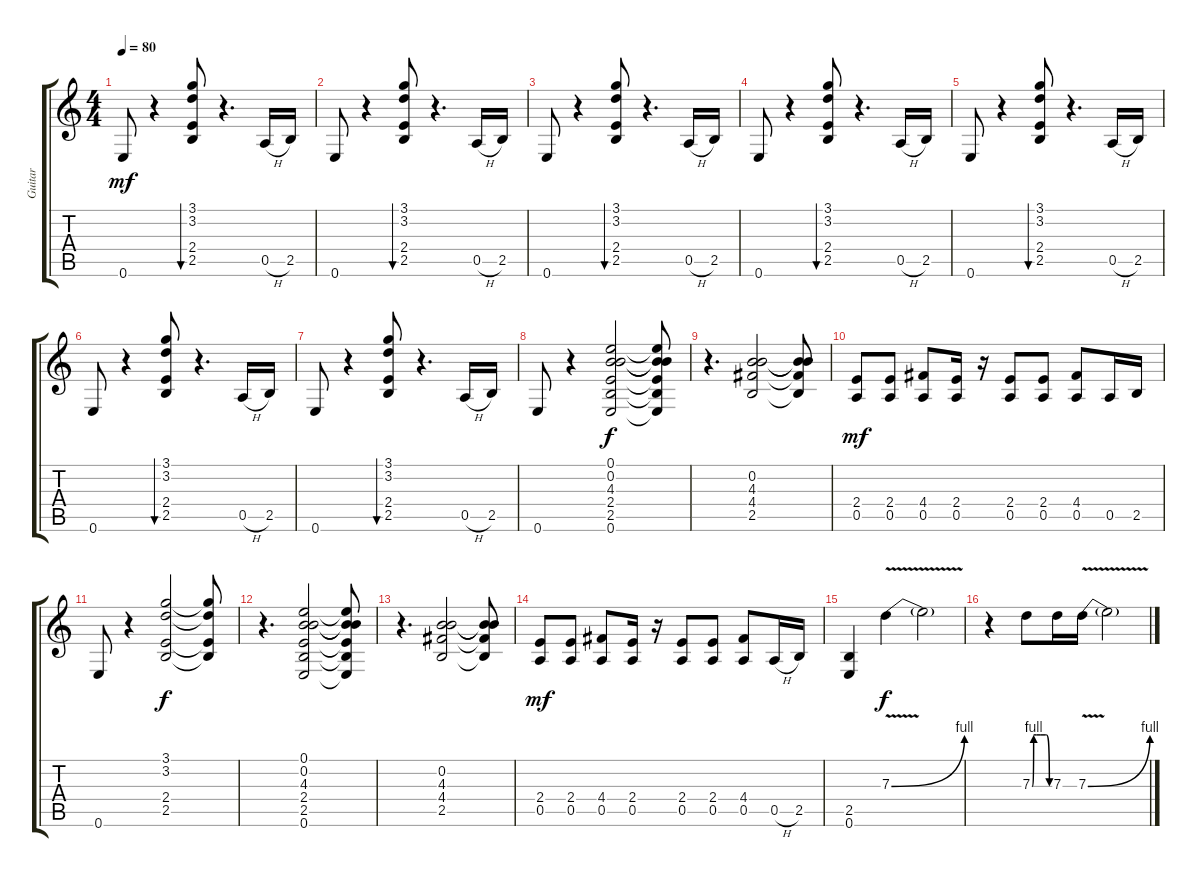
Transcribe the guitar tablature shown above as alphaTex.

\track ("Guitar" "Guitar") {instrument overdrivenguitar}
\staff {score tabs}
\tuning (E4 B3 G3 D3 A2 E2) {hide}
\ts (4 4)
\tempo 80
\clef g2
\ks c
0.6.8{dy mf} r.4 (3.1 3.2 2.4 2.5).8{bu 60} r.4{d} 0.5{h}.16 2.5.16 |
0.6.8 r.4 (3.1 3.2 2.4 2.5).8{bu 60} r.4{d} 0.5{h}.16 2.5.16 |
0.6.8 r.4 (3.1 3.2 2.4 2.5).8{bu 60} r.4{d} 0.5{h}.16 2.5.16 |
0.6.8 r.4 (3.1 3.2 2.4 2.5).8{bu 60} r.4{d} 0.5{h}.16 2.5.16 |
0.6.8 r.4 (3.1 3.2 2.4 2.5).8{bu 60} r.4{d} 0.5{h}.16 2.5.16 |
0.6.8 r.4 (3.1 3.2 2.4 2.5).8{bu 60} r.4{d} 0.5{h}.16 2.5.16 |
0.6.8 r.4 (3.1 3.2 2.4 2.5).8{bu 60} r.4{d} 0.5{h}.16 2.5.16 |
0.6.8 r.4 (0.1 0.2 4.3 2.4 2.5 0.6).2{dy f} (0.1{t} 0.2{t} 4.3{t} 2.4{t} 2.5{t} 0.6{t}).8 |
r.4{d} (0.2 4.3 4.4 2.5).2 (0.2{t} 4.3{t} 4.4{t} 2.5{t}).8 |
(2.4 0.5).8{dy mf} (2.4 0.5).8 (4.4 0.5).8 (2.4 0.5).16 r.16 (2.4 0.5).8 (2.4 0.5).8 (4.4 0.5).8 0.5.16 2.5.16 |
0.6.8 r.4 (3.1 3.2 2.4 2.5).2{dy f} (3.1{t} 3.2{t} 2.4{t} 2.5{t}).8 |
r.4{d} (0.1 0.2 4.3 2.4 2.5 0.6).2 (0.1{t} 0.2{t} 4.3{t} 2.4{t} 2.5{t} 0.6{t}).8 |
r.4{d} (0.2 4.3 4.4 2.5).2 (0.2{t} 4.3{t} 4.4{t} 2.5{t}).8 |
(2.4 0.5).8{dy mf} (2.4 0.5).8 (4.4 0.5).8 (2.4 0.5).16 r.16 (2.4 0.5).8 (2.4 0.5).8 (4.4 0.5).8 0.5{h}.16 2.5.16 |
(2.5 0.6).4 7.3{be (bend 0 0 60 4) v}.4{dy f} 7.3{t}.2 |
r.4 7.3{be (custom 0 0 5 4 15 4 30 4 45 4 50 4 60 0)}.8 7.3.16 7.3{be (bend 0 0 60 4) v}.16 7.3{t}.2
